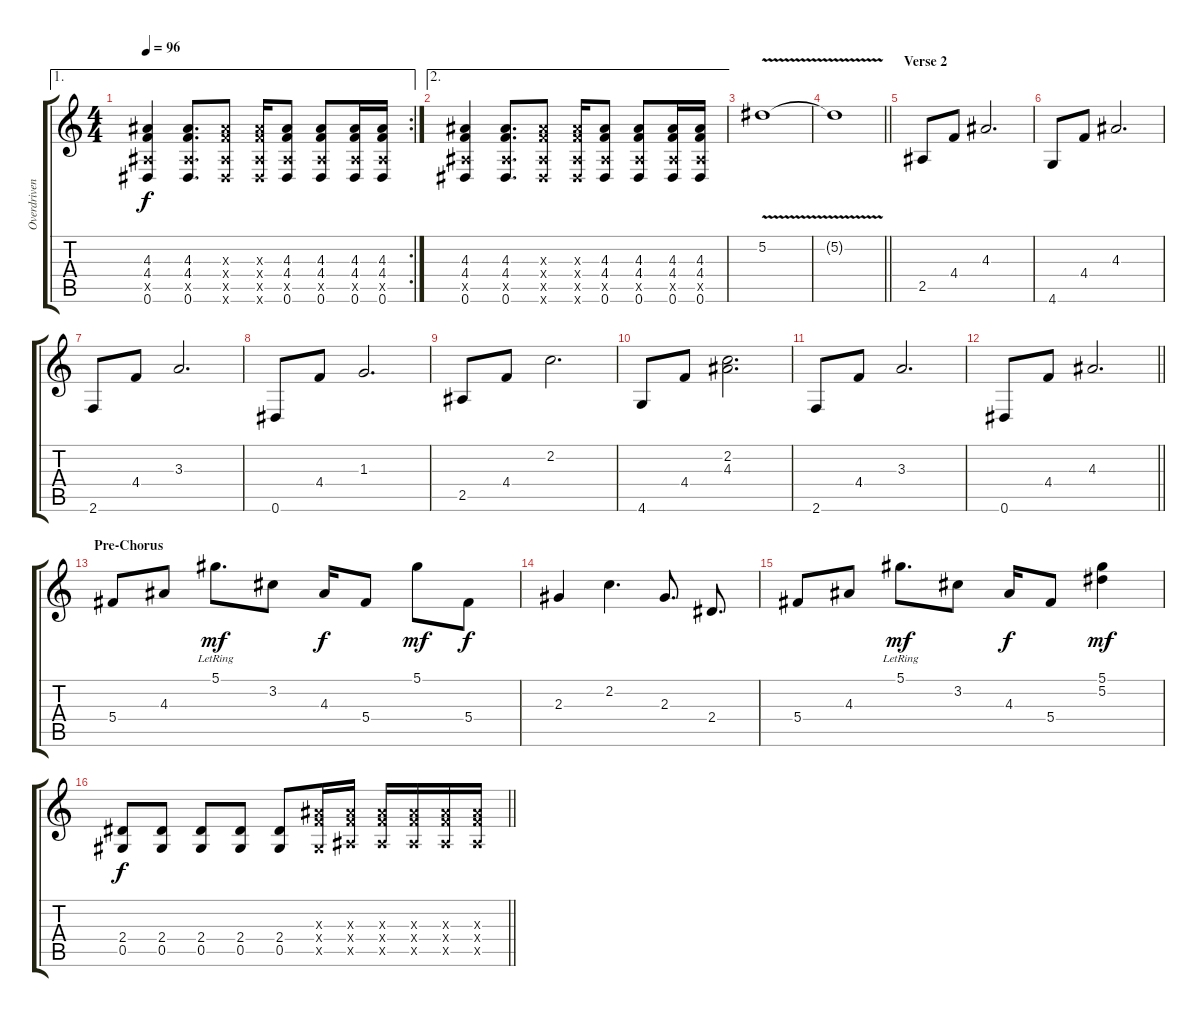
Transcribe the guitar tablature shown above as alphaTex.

\track ("Overdriven Guitar" "Overdriven") {instrument overdrivenguitar}
\staff {score tabs}
\tuning (Eb4 Bb3 Gb3 Db3 Ab2 Eb2) {hide}
\ae 1
\rc 2
\ts (4 4)
\tempo 96
\clef g2
\ks c
(4.3 4.4 2.5{x} 0.6).4{dy f} (4.3 4.4 2.5{x} 0.6).8{d} (4.3{x} 4.4{x} 2.5{x} 0.6{x}).8 (4.3{x} 4.4{x} 2.5{x} 0.6{x}).16 (4.3 4.4 2.5{x} 0.6).8 (4.3 4.4 2.5{x} 0.6).8 (4.3 4.4 2.5{x} 0.6).16 (4.3 4.4 2.5{x} 0.6).16 |
\ae 2
(4.3 4.4 2.5{x} 0.6).4 (4.3 4.4 2.5{x} 0.6).8{d} (4.3{x} 4.4{x} 2.5{x} 0.6{x}).8 (4.3{x} 4.4{x} 2.5{x} 0.6{x}).16 (4.3 4.4 2.5{x} 0.6).8 (4.3 4.4 2.5{x} 0.6).8 (4.3 4.4 2.5{x} 0.6).16 (4.3 4.4 2.5{x} 0.6).16 |
5.2{v}.1 |
\barLineRight lightlight
5.2{v t}.1 |
\section ("" "Verse 2")
2.5.8{volume 8} 4.4.8 4.3.2{d} |
4.6.8 4.4.8 4.3.2{d} |
2.6.8 4.4.8 3.3.2{d} |
0.6.8 4.4.8 1.3.2{d} |
2.5.8 4.4.8 2.2.2{d} |
4.6.8 4.4.8 (2.2 4.3).2{d} |
2.6.8 4.4.8 3.3.2{d} |
\barLineRight lightlight
0.6.8 4.4.8 4.3.2{d} |
\section ("" "Pre-Chorus")
5.4.8 4.3.8 5.1{lr}.8{d dy mf} 3.2.8 4.3.16{dy f} 5.4.8 5.1.8{dy mf} 5.4.8{dy f} |
2.3.4 2.2.4{d} 2.3.8{d} 2.4.8{d} |
5.4.8 4.3.8 5.1{lr}.8{d dy mf} 3.2.8 4.3.16{dy f} 5.4.8 (5.1 5.2).4{dy mf} |
\barLineRight lightlight
(2.4 0.5).8{dy f} (2.4 0.5).8 (2.4 0.5).8 (2.4 0.5).8 (2.4 0.5).8 (4.3{x} 4.4{x} 0.5{x}).16 (4.3{x} 4.4{x} 2.5{x}).16 (4.3{x} 4.4{x} 2.5{x}).16 (4.3{x} 4.4{x} 2.5{x}).16 (4.3{x} 4.4{x} 2.5{x}).16 (4.3{x} 4.4{x} 2.5{x}).16
